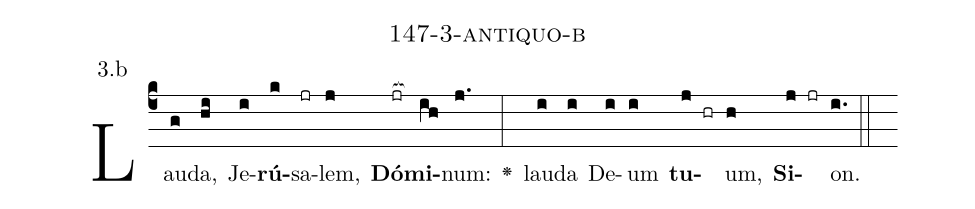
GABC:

name: 147-3-antiquo-b;
annotation: 3.b;
%%
(c4)Lau(g)da,(hi) Je(i)<b>rú</b>(k)sa(jr)lem,(j) <b>Dó</b>(jr[ocb:1{])<b>mi</b>(ih[ocb:0}])num:(j.) <v>\greheightstar</v>(:) lau(i)da(i) De(i)um(i) <b>tu</b>(j hr)um,(h) <b>Si</b>(j jr)on.(i.) (::)


%E(i) u(i) o(j) u(h) a(j) e.(i.) (::)
